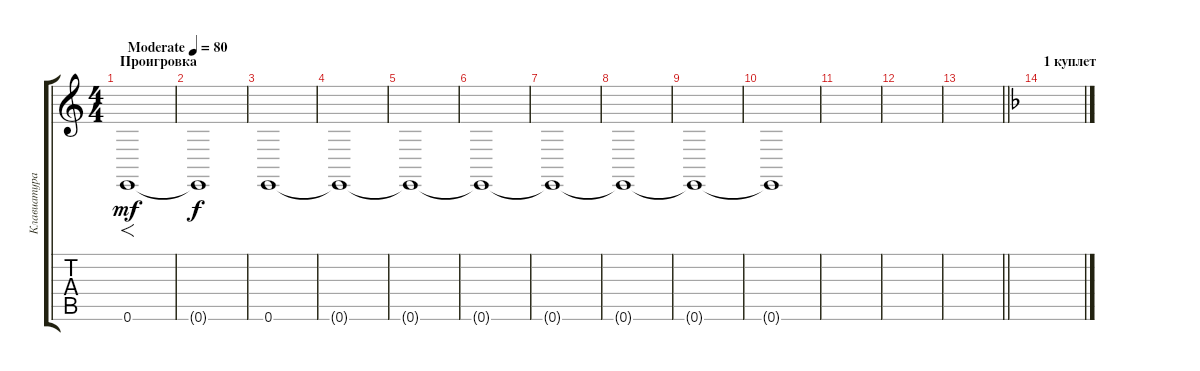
\track ("Клавиатура" "Клавиатура") {instrument stringensemble1}
\staff {score tabs}
\tuning (E4 B3 G3 D3 A2 E2) {hide}
\ts (4 4)
\section ("" "Проигровка")
\tempo (80 "Moderate")
\clef g2
\ks c
0.6.1{f dy mf volume 9 instrument stringensemble1} |
0.6{t}.1{dy f} |
0.6.1 |
0.6{t}.1 |
0.6{t}.1 |
0.6{t}.1 |
0.6{t}.1 |
0.6{t}.1 |
0.6{t}.1{volume 0} |
0.6{t}.1 |
|
|
\barLineRight lightlight
|
\section ("" "1 куплет")
\ks f
